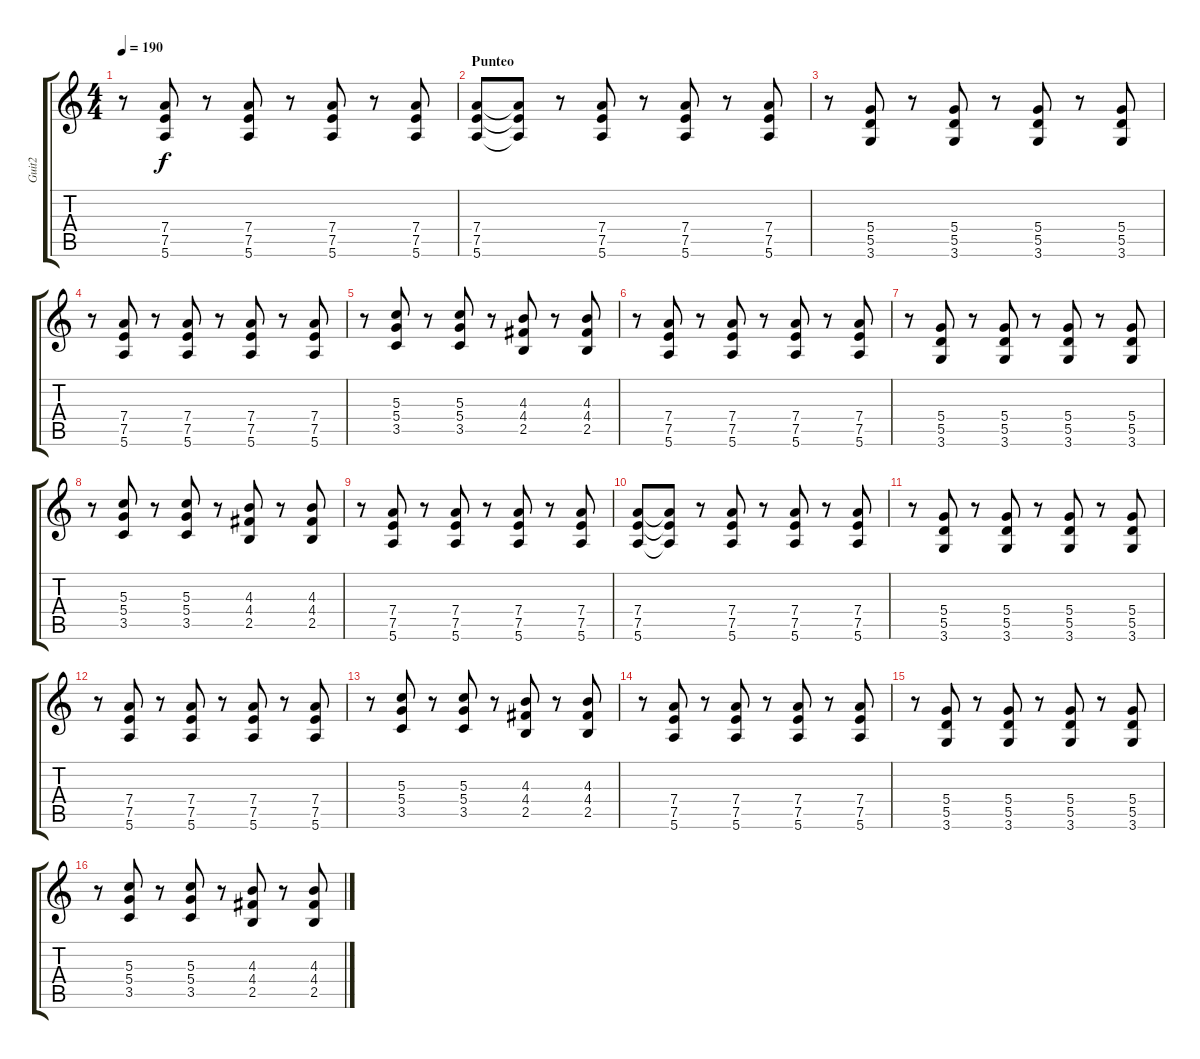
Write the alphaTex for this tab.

\track ("Guit2" "Guit2") {instrument overdrivenguitar}
\staff {score tabs}
\tuning (E4 B3 G3 D3 A2 E2) {hide}
\ts (4 4)
\tempo 190
\clef g2
\ks c
r.8{dy f} (7.4 7.5 5.6).8 r.8 (7.4 7.5 5.6).8 r.8 (7.4 7.5 5.6).8 r.8 (7.4 7.5 5.6).8 |
\section ("" "Punteo")
(7.4 7.5 5.6).8 (7.4{t} 7.5{t} 5.6{t}).8 r.8 (7.4 7.5 5.6).8 r.8 (7.4 7.5 5.6).8 r.8 (7.4 7.5 5.6).8 |
r.8 (5.4 5.5 3.6).8 r.8 (5.4 5.5 3.6).8 r.8 (5.4 5.5 3.6).8 r.8 (5.4 5.5 3.6).8 |
r.8 (7.4 7.5 5.6).8 r.8 (7.4 7.5 5.6).8 r.8 (7.4 7.5 5.6).8 r.8 (7.4 7.5 5.6).8 |
r.8 (5.3 5.4 3.5).8 r.8 (5.3 5.4 3.5).8 r.8 (4.3 4.4 2.5).8 r.8 (4.3 4.4 2.5).8 |
r.8 (7.4 7.5 5.6).8 r.8 (7.4 7.5 5.6).8 r.8 (7.4 7.5 5.6).8 r.8 (7.4 7.5 5.6).8 |
r.8 (5.4 5.5 3.6).8 r.8 (5.4 5.5 3.6).8 r.8 (5.4 5.5 3.6).8 r.8 (5.4 5.5 3.6).8 |
r.8 (5.3 5.4 3.5).8 r.8 (5.3 5.4 3.5).8 r.8 (4.3 4.4 2.5).8 r.8 (4.3 4.4 2.5).8 |
r.8 (7.4 7.5 5.6).8 r.8 (7.4 7.5 5.6).8 r.8 (7.4 7.5 5.6).8 r.8 (7.4 7.5 5.6).8 |
(7.4 7.5 5.6).8 (7.4{t} 7.5{t} 5.6{t}).8 r.8 (7.4 7.5 5.6).8 r.8 (7.4 7.5 5.6).8 r.8 (7.4 7.5 5.6).8 |
r.8 (5.4 5.5 3.6).8 r.8 (5.4 5.5 3.6).8 r.8 (5.4 5.5 3.6).8 r.8 (5.4 5.5 3.6).8 |
r.8 (7.4 7.5 5.6).8 r.8 (7.4 7.5 5.6).8 r.8 (7.4 7.5 5.6).8 r.8 (7.4 7.5 5.6).8 |
r.8 (5.3 5.4 3.5).8 r.8 (5.3 5.4 3.5).8 r.8 (4.3 4.4 2.5).8 r.8 (4.3 4.4 2.5).8 |
r.8 (7.4 7.5 5.6).8 r.8 (7.4 7.5 5.6).8 r.8 (7.4 7.5 5.6).8 r.8 (7.4 7.5 5.6).8 |
r.8 (5.4 5.5 3.6).8 r.8 (5.4 5.5 3.6).8 r.8 (5.4 5.5 3.6).8 r.8 (5.4 5.5 3.6).8 |
r.8 (5.3 5.4 3.5).8 r.8 (5.3 5.4 3.5).8 r.8 (4.3 4.4 2.5).8 r.8 (4.3 4.4 2.5).8
